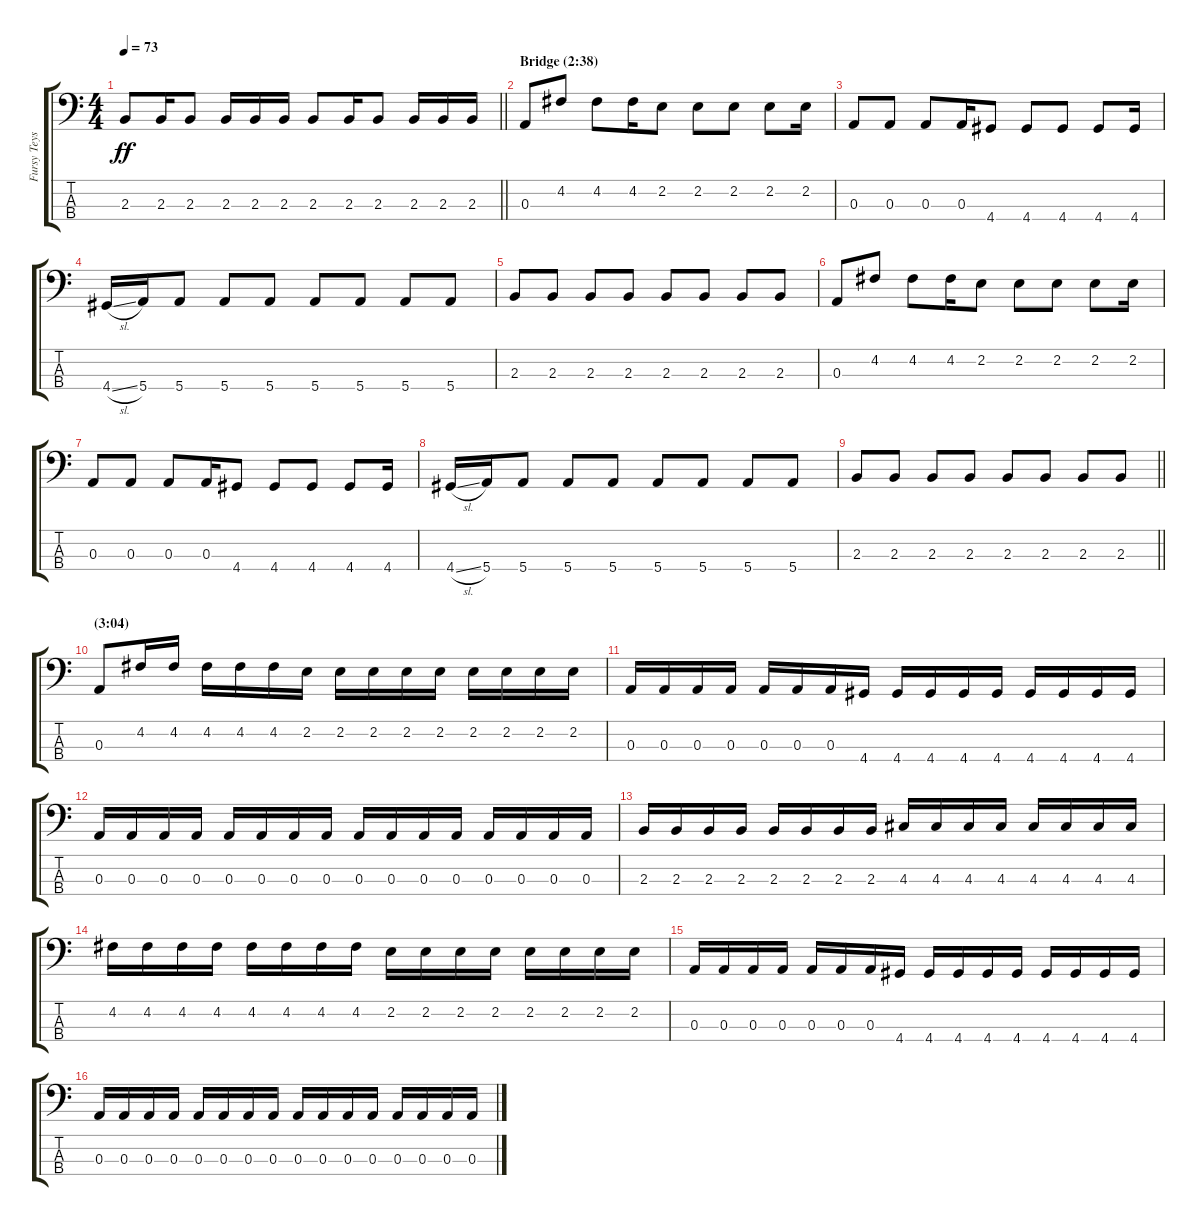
\track ("Fursy Teyssier" "Fursy Teys") {instrument electricbassfinger}
\staff {score tabs}
\tuning (G2 D2 A1 E1) {hide}
\ts (4 4)
\tempo 73
\clef f4
\barLineRight lightlight
\ks c
2.3.8{dy ff} 2.3.16 2.3.8 2.3.16 2.3.16 2.3.16 2.3.8 2.3.16 2.3.8 2.3.16 2.3.16 2.3.16 |
\section ("" "Bridge (2:38)")
0.3.8 4.2.8 4.2.8 4.2.16 2.2.8 2.2.8 2.2.8 2.2.8 2.2.16 |
0.3.8 0.3.8 0.3.8 0.3.16 4.4.8 4.4.8 4.4.8 4.4.8 4.4.16 |
4.4{sl}.16 5.4.16 5.4.8 5.4.8 5.4.8 5.4.8 5.4.8 5.4.8 5.4.8 |
2.3.8 2.3.8 2.3.8 2.3.8 2.3.8 2.3.8 2.3.8 2.3.8 |
0.3.8 4.2.8 4.2.8 4.2.16 2.2.8 2.2.8 2.2.8 2.2.8 2.2.16 |
0.3.8 0.3.8 0.3.8 0.3.16 4.4.8 4.4.8 4.4.8 4.4.8 4.4.16 |
4.4{sl}.16 5.4.16 5.4.8 5.4.8 5.4.8 5.4.8 5.4.8 5.4.8 5.4.8 |
\barLineRight lightlight
2.3.8 2.3.8 2.3.8 2.3.8 2.3.8 2.3.8 2.3.8 2.3.8 |
\section ("" "(3:04)")
0.3.8 4.2.16 4.2.16 4.2.16 4.2.16 4.2.16 2.2.16 2.2.16 2.2.16 2.2.16 2.2.16 2.2.16 2.2.16 2.2.16 2.2.16 |
0.3.16 0.3.16 0.3.16 0.3.16 0.3.16 0.3.16 0.3.16 4.4.16 4.4.16 4.4.16 4.4.16 4.4.16 4.4.16 4.4.16 4.4.16 4.4.16 |
0.3.16 0.3.16 0.3.16 0.3.16 0.3.16 0.3.16 0.3.16 0.3.16 0.3.16 0.3.16 0.3.16 0.3.16 0.3.16 0.3.16 0.3.16 0.3.16 |
2.3.16 2.3.16 2.3.16 2.3.16 2.3.16 2.3.16 2.3.16 2.3.16 4.3.16 4.3.16 4.3.16 4.3.16 4.3.16 4.3.16 4.3.16 4.3.16 |
4.2.16 4.2.16 4.2.16 4.2.16 4.2.16 4.2.16 4.2.16 4.2.16 2.2.16 2.2.16 2.2.16 2.2.16 2.2.16 2.2.16 2.2.16 2.2.16 |
0.3.16 0.3.16 0.3.16 0.3.16 0.3.16 0.3.16 0.3.16 4.4.16 4.4.16 4.4.16 4.4.16 4.4.16 4.4.16 4.4.16 4.4.16 4.4.16 |
0.3.16 0.3.16 0.3.16 0.3.16 0.3.16 0.3.16 0.3.16 0.3.16 0.3.16 0.3.16 0.3.16 0.3.16 0.3.16 0.3.16 0.3.16 0.3.16
